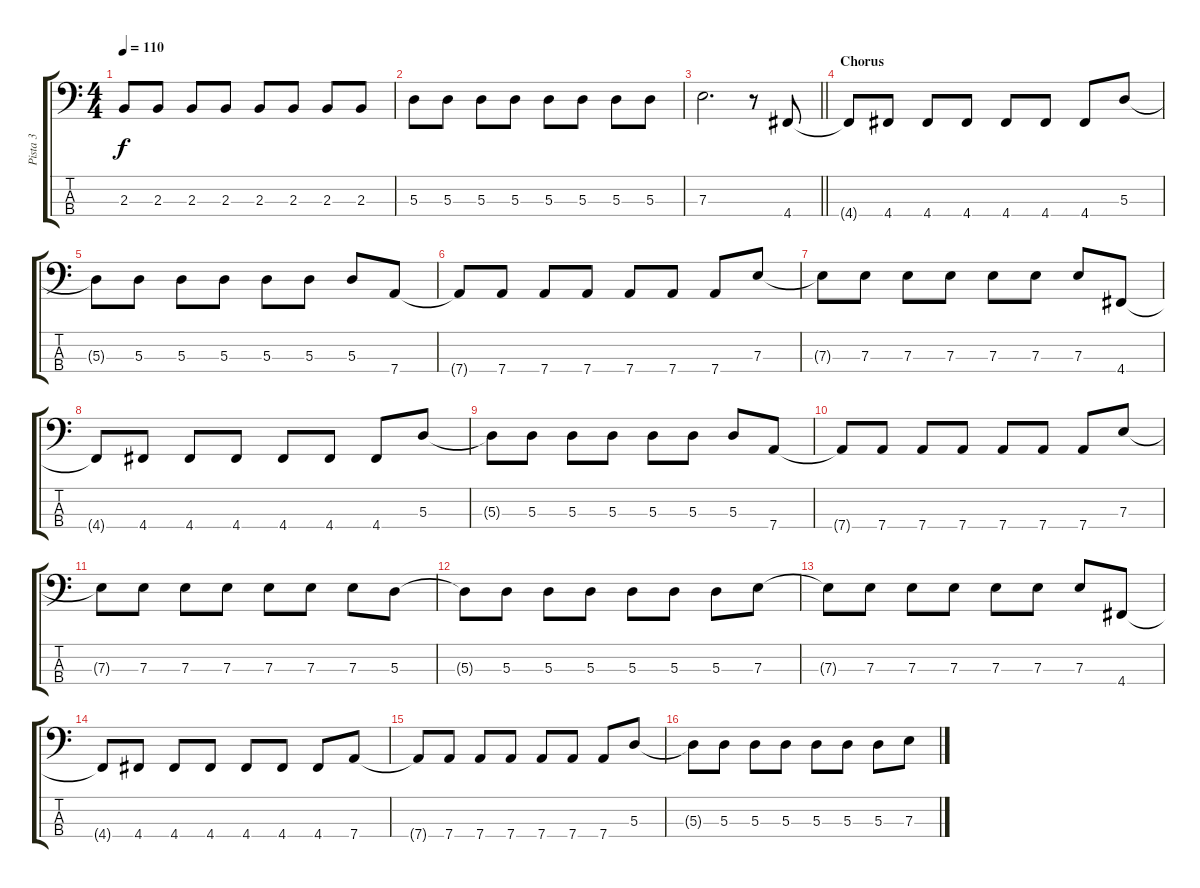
\track ("Pista 3" "Pista 3") {instrument electricbassfinger}
\staff {score tabs}
\tuning (G2 D2 A1 D1) {hide}
\ts (4 4)
\tempo 110
\clef f4
\ks c
2.3.8{dy f} 2.3.8 2.3.8 2.3.8 2.3.8 2.3.8 2.3.8 2.3.8 |
5.3.8 5.3.8 5.3.8 5.3.8 5.3.8 5.3.8 5.3.8 5.3.8 |
\barLineRight lightlight
7.3.2{d} r.8 4.4.8 |
\section ("" "Chorus")
4.4{t}.8 4.4.8 4.4.8 4.4.8 4.4.8 4.4.8 4.4.8 5.3.8 |
5.3{t}.8 5.3.8 5.3.8 5.3.8 5.3.8 5.3.8 5.3.8 7.4.8 |
7.4{t}.8 7.4.8 7.4.8 7.4.8 7.4.8 7.4.8 7.4.8 7.3.8 |
7.3{t}.8 7.3.8 7.3.8 7.3.8 7.3.8 7.3.8 7.3.8 4.4.8 |
4.4{t}.8 4.4.8 4.4.8 4.4.8 4.4.8 4.4.8 4.4.8 5.3.8 |
5.3{t}.8 5.3.8 5.3.8 5.3.8 5.3.8 5.3.8 5.3.8 7.4.8 |
7.4{t}.8 7.4.8 7.4.8 7.4.8 7.4.8 7.4.8 7.4.8 7.3.8 |
7.3{t}.8 7.3.8 7.3.8 7.3.8 7.3.8 7.3.8 7.3.8 5.3.8 |
5.3{t}.8 5.3.8 5.3.8 5.3.8 5.3.8 5.3.8 5.3.8 7.3.8 |
7.3{t}.8 7.3.8 7.3.8 7.3.8 7.3.8 7.3.8 7.3.8 4.4.8 |
4.4{t}.8 4.4.8 4.4.8 4.4.8 4.4.8 4.4.8 4.4.8 7.4.8 |
7.4{t}.8 7.4.8 7.4.8 7.4.8 7.4.8 7.4.8 7.4.8 5.3.8 |
5.3{t}.8 5.3.8 5.3.8 5.3.8 5.3.8 5.3.8 5.3.8 7.3.8
